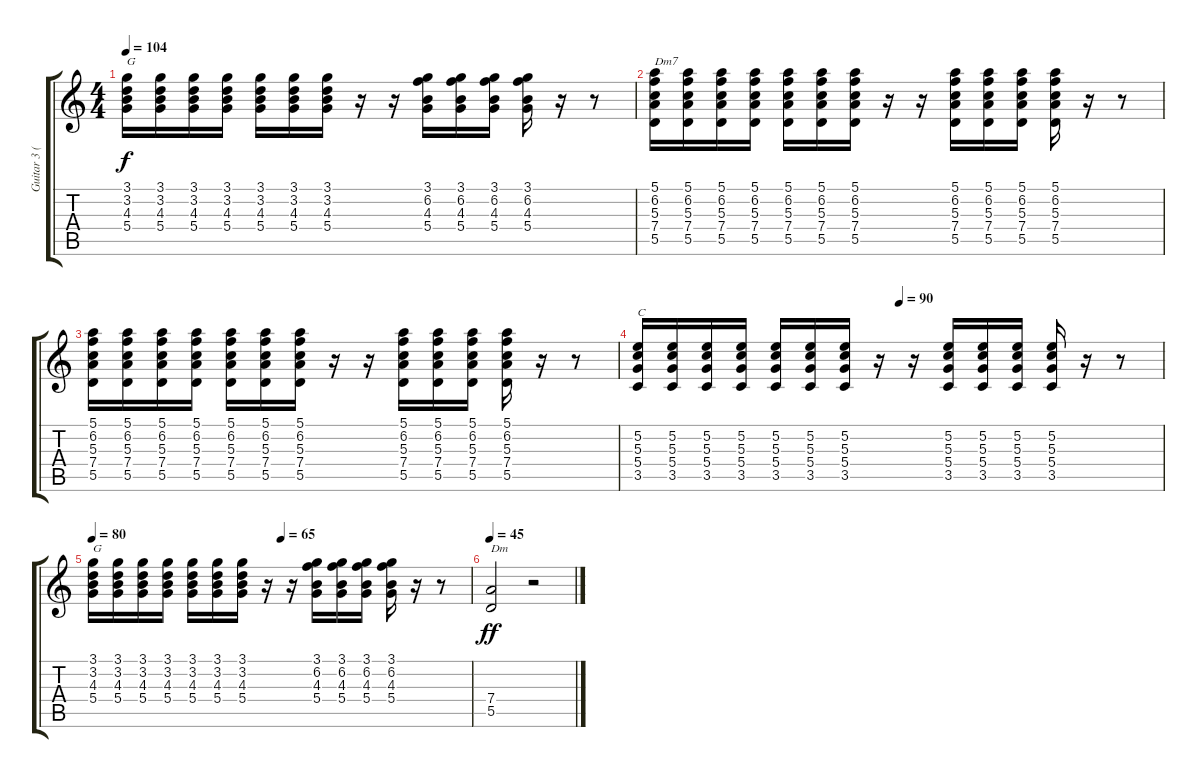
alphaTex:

\track ("Guitar 3 (David Knopfler)" "Guitar 3 (") {instrument electricguitarjazz}
\staff {score tabs}
\tuning (E4 B3 G3 D3 A2 E2) {hide}
\ts (4 4)
\tempo 104
\clef g2
\ks c
(3.1 3.2 4.3 5.4).16{txt "G" dy f} (3.1 3.2 4.3 5.4).16 (3.1 3.2 4.3 5.4).16 (3.1 3.2 4.3 5.4).16 (3.1 3.2 4.3 5.4).16 (3.1 3.2 4.3 5.4).16 (3.1 3.2 4.3 5.4).16 r.16 r.16 (3.1 6.2 4.3 5.4).16 (3.1 6.2 4.3 5.4).16 (3.1 6.2 4.3 5.4).16 (3.1 6.2 4.3 5.4).16 r.16 r.8 |
(5.1 6.2 5.3 7.4 5.5).16{txt "Dm7"} (5.1 6.2 5.3 7.4 5.5).16 (5.1 6.2 5.3 7.4 5.5).16 (5.1 6.2 5.3 7.4 5.5).16 (5.1 6.2 5.3 7.4 5.5).16 (5.1 6.2 5.3 7.4 5.5).16 (5.1 6.2 5.3 7.4 5.5).16 r.16 r.16 (5.1 6.2 5.3 7.4 5.5).16 (5.1 6.2 5.3 7.4 5.5).16 (5.1 6.2 5.3 7.4 5.5).16 (5.1 6.2 5.3 7.4 5.5).16 r.16 r.8 |
(5.1 6.2 5.3 7.4 5.5).16 (5.1 6.2 5.3 7.4 5.5).16 (5.1 6.2 5.3 7.4 5.5).16 (5.1 6.2 5.3 7.4 5.5).16 (5.1 6.2 5.3 7.4 5.5).16 (5.1 6.2 5.3 7.4 5.5).16 (5.1 6.2 5.3 7.4 5.5).16 r.16 r.16 (5.1 6.2 5.3 7.4 5.5).16 (5.1 6.2 5.3 7.4 5.5).16 (5.1 6.2 5.3 7.4 5.5).16 (5.1 6.2 5.3 7.4 5.5).16 r.16 r.8 |
\tempo (90 0.5)
(5.2 5.3 5.4 3.5).16{txt "C"} (5.2 5.3 5.4 3.5).16 (5.2 5.3 5.4 3.5).16 (5.2 5.3 5.4 3.5).16 (5.2 5.3 5.4 3.5).16 (5.2 5.3 5.4 3.5).16 (5.2 5.3 5.4 3.5).16 r.16 r.16 (5.2 5.3 5.4 3.5).16 (5.2 5.3 5.4 3.5).16 (5.2 5.3 5.4 3.5).16 (5.2 5.3 5.4 3.5).16 r.16 r.8 |
\tempo 80
\tempo (65 0.5)
(3.1 3.2 4.3 5.4).16{txt "G"} (3.1 3.2 4.3 5.4).16 (3.1 3.2 4.3 5.4).16 (3.1 3.2 4.3 5.4).16 (3.1 3.2 4.3 5.4).16 (3.1 3.2 4.3 5.4).16 (3.1 3.2 4.3 5.4).16 r.16 r.16 (3.1 6.2 4.3 5.4).16 (3.1 6.2 4.3 5.4).16 (3.1 6.2 4.3 5.4).16 (3.1 6.2 4.3 5.4).16 r.16 r.8 |
\tempo 45
(7.4 5.5).2{txt "Dm" dy ff} r.2
